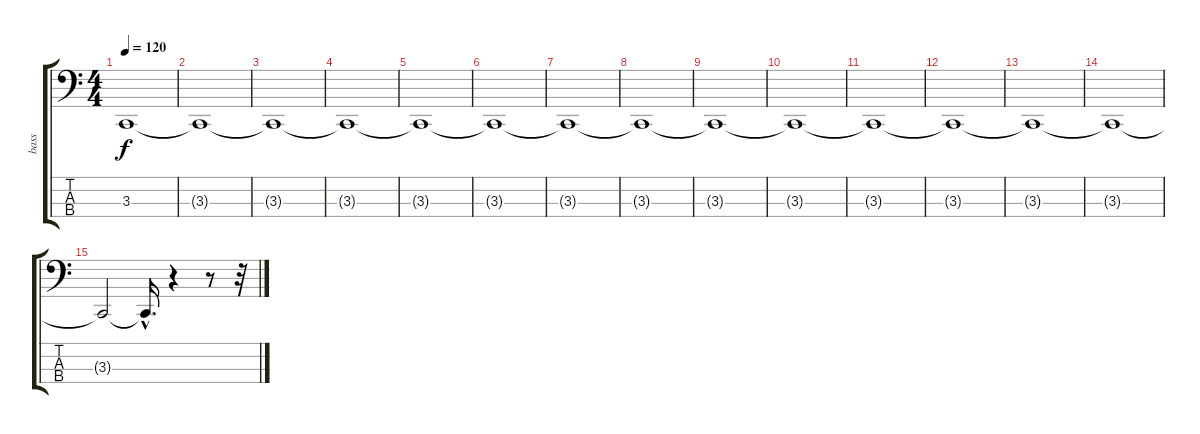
\track ("bass" "bass") {instrument acousticgrandpiano}
\staff {score tabs}
\tuning (G2 D2 A1 E1) {hide}
\ts (4 4)
\tempo 120
\clef f4
\ks c
3.3{t}.1{dy f} |
3.3{t}.1 |
3.3{t}.1 |
3.3{t}.1 |
3.3{t}.1 |
3.3{t}.1 |
3.3{t}.1 |
3.3{t}.1 |
3.3{t}.1 |
3.3{t}.1 |
3.3{t}.1 |
3.3{t}.1 |
3.3{t}.1 |
3.3{t}.1 |
3.3{t}.2 3.3{hac t}.16{d} r.4 r.8 r.32
